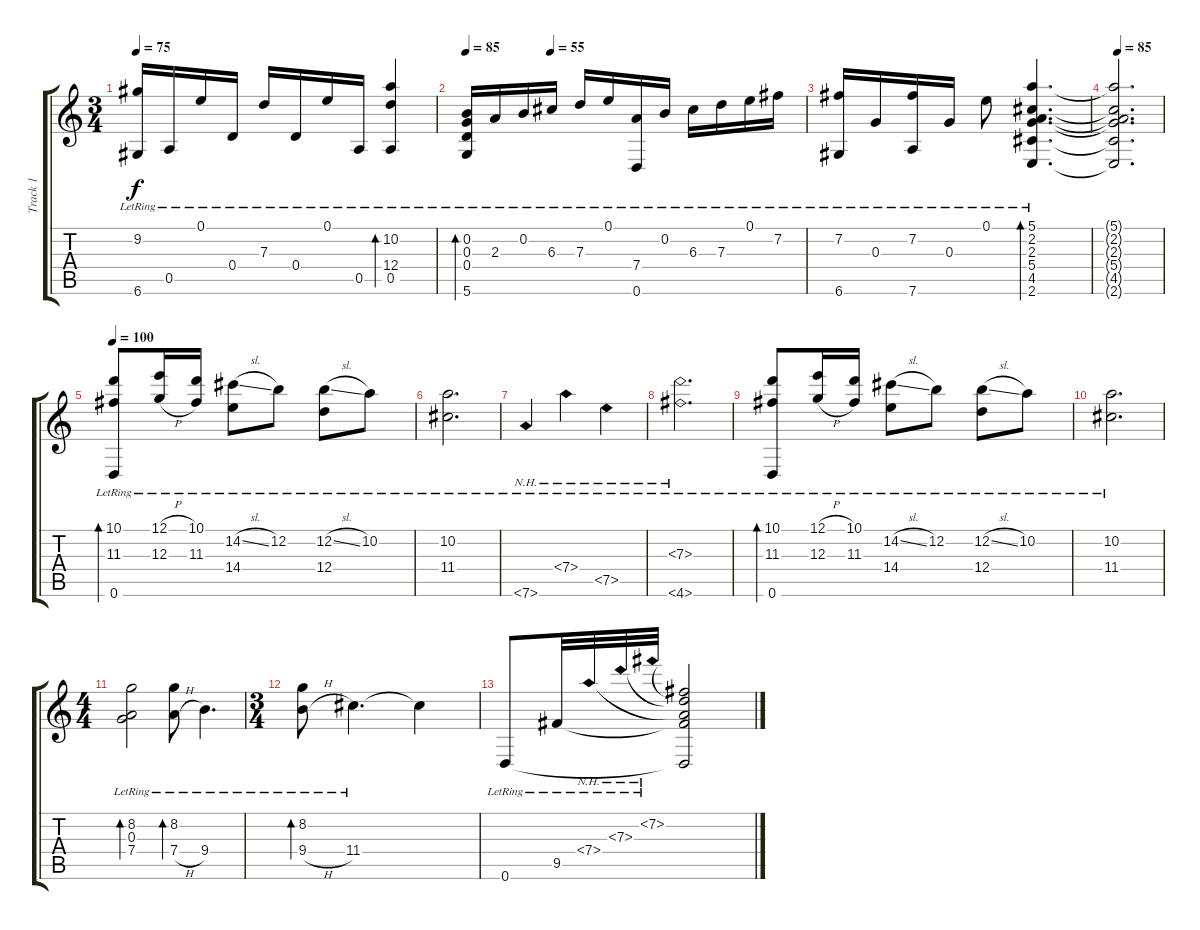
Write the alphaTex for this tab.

\track ("Track 1" "Track 1") {instrument acousticguitarsteel}
\staff {score tabs}
\tuning (E4 B3 G3 D3 A2 D2) {hide}
\ts (3 4)
\tempo 75
\clef g2
\ks c
(9.2{lr} 6.6{lr}).16{dy f} 0.5{lr}.16 0.1{lr}.16 0.4{lr}.16 7.3{lr}.16 0.4{lr}.16 0.1{lr}.16 0.5{lr}.16 (10.2{lr} 12.4{lr} 0.5{lr}).4{bd 480} |
\tempo 85
\tempo (55 0.25)
(0.2{lr} 0.3{lr} 0.4{lr} 5.6{lr}).16{bd 480} 2.3{lr}.16 0.2{lr}.16 6.3{lr}.16 7.3{lr}.16 0.1{lr}.16 (7.4{lr} 0.6{lr}).16 0.2{lr}.16 6.3{lr}.16 7.3{lr}.16 0.1{lr}.16 7.2{lr}.16 |
(7.2{lr} 6.6{lr}).16 0.3{lr}.16 (7.2{lr} 7.6{lr}).16 0.3{lr}.16 0.1{lr}.8 (5.1{lr} 2.2{lr} 2.3{lr} 5.4{lr} 4.5{lr} 2.6{lr}).4{d bd 240} |
\tempo 85
(5.1{t} 2.2{t} 2.3{t} 5.4{t} 4.5{t} 2.6{t}).2{d} |
\tempo 100
(10.1{lr} 11.3{lr} 0.6{lr}).8{bd 480} (12.1{h lr} 12.3{h lr}).16 (10.1{lr} 11.3{lr}).16 (14.2{sl lr} 14.4{lr}).8 12.2{lr}.8 (12.2{sl lr} 12.4{lr}).8 10.2{lr}.8 |
(10.2{lr} 11.4{lr}).2{d} |
7.6{nh lr}.4 7.4{nh lr}.4 7.5{nh lr}.4 |
(7.3{nh lr} 4.6{nh lr}).2{d} |
(10.1{lr} 11.3{lr} 0.6{lr}).8{bd 480} (12.1{h lr} 12.3{h lr}).16 (10.1{lr} 11.3{lr}).16 (14.2{sl lr} 14.4{lr}).8 12.2{lr}.8 (12.2{sl lr} 12.4{lr}).8 10.2{lr}.8 |
(10.2{lr} 11.4{lr}).2{d} |
\ts (4 4)
(8.2{lr} 0.3{lr} 7.4{lr}).2{bd 240} (8.2{lr} 7.4{h lr}).8{bd 480} 9.4{lr}.4{d} |
\ts (3 4)
(8.2{lr} 9.4{h lr}).8{bd 480} 11.4{lr}.4{d} 11.4{t}.4 |
0.6{lr}.8 9.5{lr}.32 7.4{nh lr}.32 7.3{nh lr}.32 7.2{nh lr}.32 (7.2{t} 7.3{t} 7.4{t} 9.5{t} 0.6{t}).2
